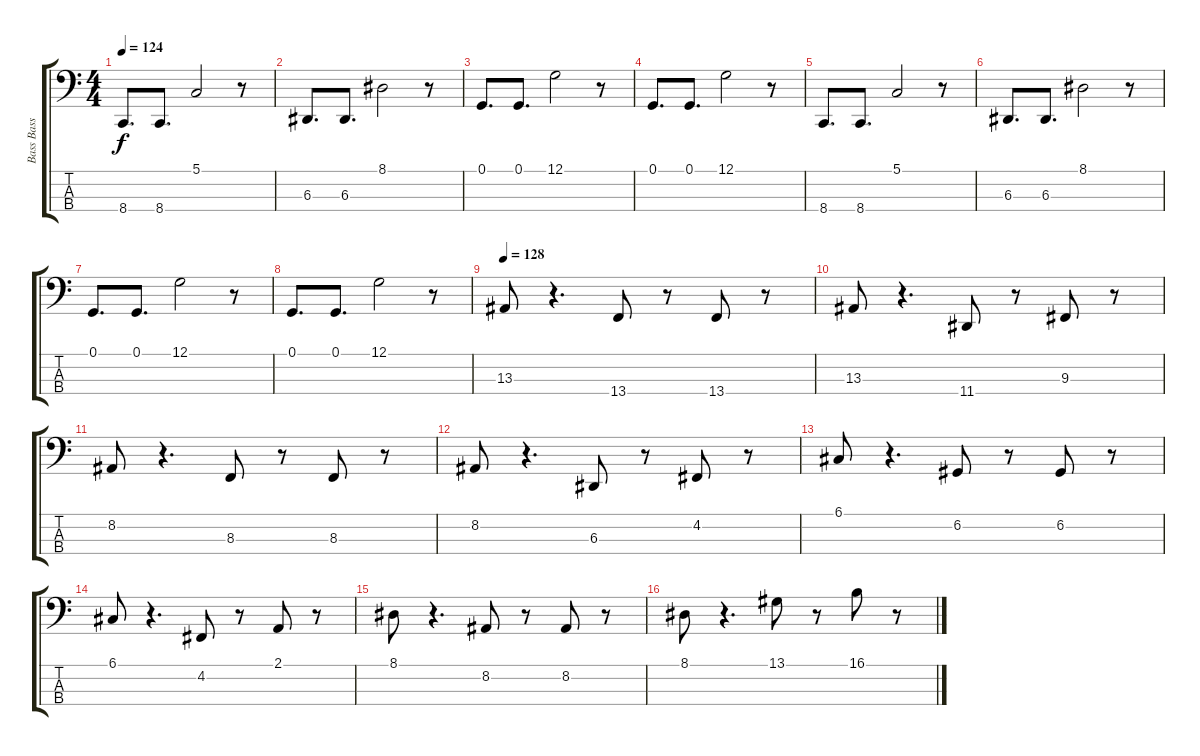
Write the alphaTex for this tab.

\track ("Bass Bass" "Bass Bass") {instrument acousticgrandpiano}
\staff {score tabs}
\tuning (G2 D2 A1 E1) {hide}
\ts (4 4)
\tempo 124
\clef f4
\ks c
8.4.8{d dy f} 8.4.8{d} 5.1.2 r.8 |
6.3.8{d} 6.3.8{d} 8.1.2 r.8 |
0.1.8{d} 0.1.8{d} 12.1.2 r.8 |
0.1.8{d} 0.1.8{d} 12.1.2 r.8 |
8.4.8{d} 8.4.8{d} 5.1.2 r.8 |
6.3.8{d} 6.3.8{d} 8.1.2 r.8 |
0.1.8{d} 0.1.8{d} 12.1.2 r.8 |
0.1.8{d} 0.1.8{d} 12.1.2 r.8 |
\tempo 128
13.3.8 r.4{d} 13.4.8 r.8 13.4.8 r.8 |
13.3.8 r.4{d} 11.4.8 r.8 9.3.8 r.8 |
8.2.8 r.4{d} 8.3.8 r.8 8.3.8 r.8 |
8.2.8 r.4{d} 6.3.8 r.8 4.2.8 r.8 |
6.1.8 r.4{d} 6.2.8 r.8 6.2.8 r.8 |
6.1.8 r.4{d} 4.2.8 r.8 2.1.8 r.8 |
8.1.8 r.4{d} 8.2.8 r.8 8.2.8 r.8 |
8.1.8 r.4{d} 13.1.8 r.8 16.1.8 r.8
